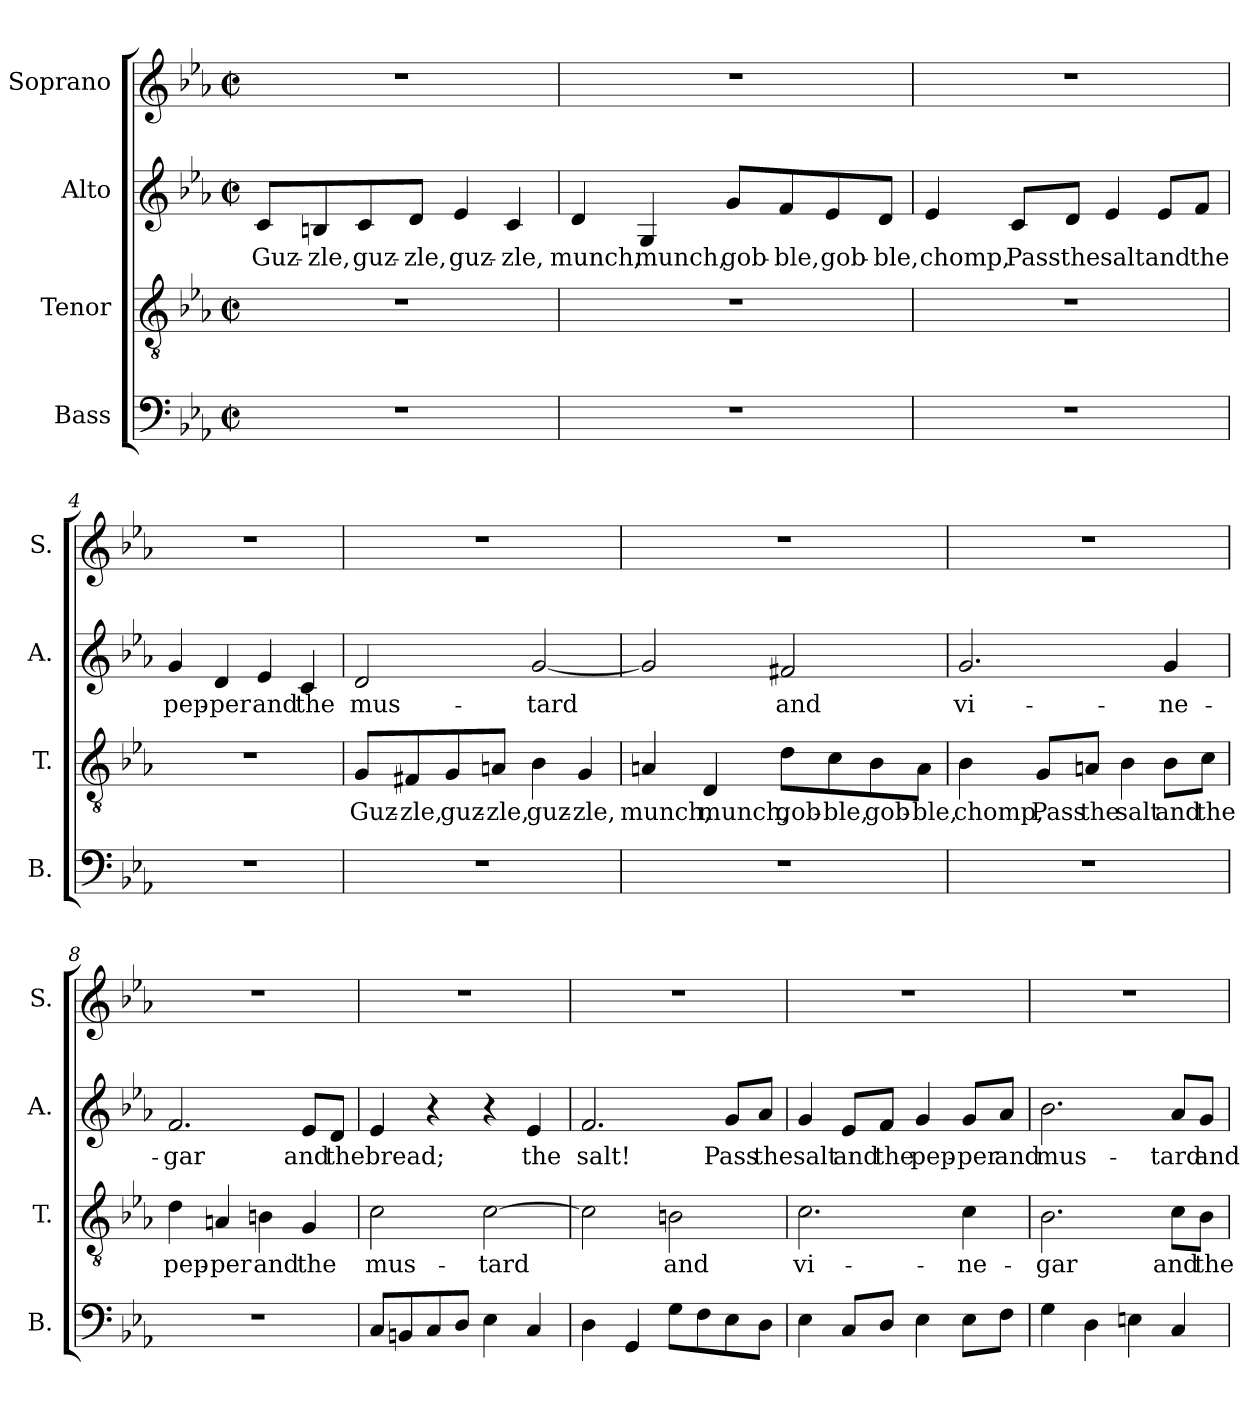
**kern	**kern	**text	**kern	**text	**kern
*part4	*part3	*part3	*part2	*part2	*part1
*staff4	*staff3	*staff3	*staff2	*staff2	*staff1
*I"Bass	*I"Tenor	*	*I"Alto	*	*I"Soprano
*I'B.	*I'T.	*	*I'A.	*	*I'S.
*clefF4	*clefGv2	*	*clefG2	*	*clefG2
*k[b-e-a-]	*k[b-e-a-]	*	*k[b-e-a-]	*	*k[b-e-a-]
*M2/2	*M2/2	*	*M2/2	*	*M2/2
*met(c|)	*met(c|)	*	*met(c|)	*	*met(c|)
=1	=1	=1	=1	=1	=1
!	!	!	!	!LO:LY:b	!
1r	1r	.	8c/L	Guz-	1r
!	!	!	!	!LO:LY:b	!
.	.	.	8Bn/	-zle,	.
!	!	!	!	!LO:LY:b	!
.	.	.	8c/	guz-	.
!	!	!	!	!LO:LY:b	!
.	.	.	8d/J	-zle,	.
!	!	!	!	!LO:LY:b	!
.	.	.	4e-/	guz-	.
!	!	!	!	!LO:LY:b	!
.	.	.	4c/	-zle,	.
=2	=2	=2	=2	=2	=2
!	!	!	!	!LO:LY:b	!
1r	1r	.	4d/	munch,	1r
!	!	!	!	!LO:LY:b	!
.	.	.	4G/	munch,	.
!	!	!	!	!LO:LY:b	!
.	.	.	8g/L	gob-	.
!	!	!	!	!LO:LY:b	!
.	.	.	8f/	-ble,	.
!	!	!	!	!LO:LY:b	!
.	.	.	8e-/	gob-	.
!	!	!	!	!LO:LY:b	!
.	.	.	8d/J	-ble,	.
!!LO:LB:g=z
=3	=3	=3	=3	=3	=3
!	!	!	!	!LO:LY:b	!
1r	1r	.	4e-/	chomp,	1r
!	!	!	!	!LO:LY:b	!
.	.	.	8c/L	Pass	.
!	!	!	!	!LO:LY:b	!
.	.	.	8d/J	the	.
!	!	!	!	!LO:LY:b	!
.	.	.	4e-/	salt	.
!	!	!	!	!LO:LY:b	!
.	.	.	8e-/L	and	.
!	!	!	!	!LO:LY:b	!
.	.	.	8f/J	the	.
=4	=4	=4	=4	=4	=4
!	!	!	!	!LO:LY:b	!
1r	1r	.	4g/	pep-	1r
!	!	!	!	!LO:LY:b	!
.	.	.	4d/	-per	.
!	!	!	!	!LO:LY:b	!
.	.	.	4e-/	and	.
!	!	!	!	!LO:LY:b	!
.	.	.	4c/	the	.
=5	=5	=5	=5	=5	=5
!	!	!LO:LY:b	!	!LO:LY:b	!
1r	8G/L	Guz-	2d/	mus-	1r
!	!	!LO:LY:b	!	!	!
.	8F#X/	-zle,	.	.	.
!	!	!LO:LY:b	!	!	!
.	8G/	guz-	.	.	.
!	!	!LO:LY:b	!	!	!
.	8An/J	-zle,	.	.	.
!	!	!LO:LY:b	!	!LO:LY:b	!
.	4B-\	guz-	[2g/	-tard	.
!	!	!LO:LY:b	!	!	!
.	4G/	-zle,	.	.	.
!!LO:PB:g=z
=6	=6	=6	=6	=6	=6
!	!	!LO:LY:b	!	!	!
1r	4An/	munch,	2g/]	.	1r
!	!	!LO:LY:b	!	!	!
.	4D/	munch,	.	.	.
!	!	!LO:LY:b	!	!LO:LY:b	!
.	8d\L	gob-	2f#X/	and	.
!	!	!LO:LY:b	!	!	!
.	8c\	-ble,	.	.	.
!	!	!LO:LY:b	!	!	!
.	8B-\	gob-	.	.	.
!	!	!LO:LY:b	!	!	!
.	8A\J	-ble,	.	.	.
=7	=7	=7	=7	=7	=7
!	!	!LO:LY:b	!	!LO:LY:b	!
1r	4B-\	chomp,	2.g/	vi-	1r
!	!	!LO:LY:b	!	!	!
.	8G/L	Pass	.	.	.
!	!	!LO:LY:b	!	!	!
.	8An/J	the	.	.	.
!	!	!LO:LY:b	!	!	!
.	4B-\	salt	.	.	.
!	!	!LO:LY:b	!	!LO:LY:b	!
.	8B-\L	and	4g/	-ne-	.
!	!	!LO:LY:b	!	!	!
.	8c\J	the	.	.	.
=8	=8	=8	=8	=8	=8
!	!	!LO:LY:b	!	!LO:LY:b	!
1r	4d\	pep-	2.f/	-gar	1r
!	!	!LO:LY:b	!	!	!
.	4An/	-per	.	.	.
!	!	!LO:LY:b	!	!	!
.	4Bn\	and	.	.	.
!	!	!LO:LY:b	!	!LO:LY:b	!
.	4G/	the	8e-/L	and	.
!	!	!	!	!LO:LY:b	!
.	.	.	8d/J	the	.
!!LO:LB:g=z
=9	=9	=9	=9	=9	=9
!	!	!LO:LY:b	!	!LO:LY:b	!
8C/L	2c\	mus-	4e-/	bread;	1r
8BBn/	.	.	.	.	.
8C/	.	.	4r	.	.
8D/J	.	.	.	.	.
!	!	!LO:LY:b	!	!	!
4E-\	[2c\	-tard	4r	.	.
!	!	!	!	!LO:LY:b	!
4C/	.	.	4e-/	the	.
=10	=10	=10	=10	=10	=10
!	!	!	!	!LO:LY:b	!
4D\	2c\]	.	2.f/	salt!	1r
4GG/	.	.	.	.	.
!	!	!LO:LY:b	!	!	!
8G\L	2Bn\	and	.	.	.
8F\	.	.	.	.	.
!	!	!	!	!LO:LY:b	!
8E-\	.	.	8g/L	Pass	.
!	!	!	!	!LO:LY:b	!
8D\J	.	.	8a-/J	the	.
=11	=11	=11	=11	=11	=11
!	!	!LO:LY:b	!	!LO:LY:b	!
4E-\	2.c\	vi-	4g/	salt	1r
!	!	!	!	!LO:LY:b	!
8C/L	.	.	8e-/L	and	.
!	!	!	!	!LO:LY:b	!
8D/J	.	.	8f/J	the	.
!	!	!	!	!LO:LY:b	!
4E-\	.	.	4g/	pep-	.
!	!	!LO:LY:b	!	!LO:LY:b	!
8E-\L	4c\	-ne-	8g/L	-per	.
!	!	!	!	!LO:LY:b	!
8F\J	.	.	8a-/J	and	.
=12	=12	=12	=12	=12	=12
!	!	!LO:LY:b	!	!LO:LY:b	!
4G\	2.B-\	-gar	2.b-\	mus-	1r
4D\	.	.	.	.	.
4En\	.	.	.	.	.
!	!	!LO:LY:b	!	!LO:LY:b	!
4C/	8c\L	and	8a-/L	-tard	.
!	!	!LO:LY:b	!	!LO:LY:b	!
.	8B-\J	the	8g/J	and	.
=	=	=	=	=	=
*-	*-	*-	*-	*-	*-
